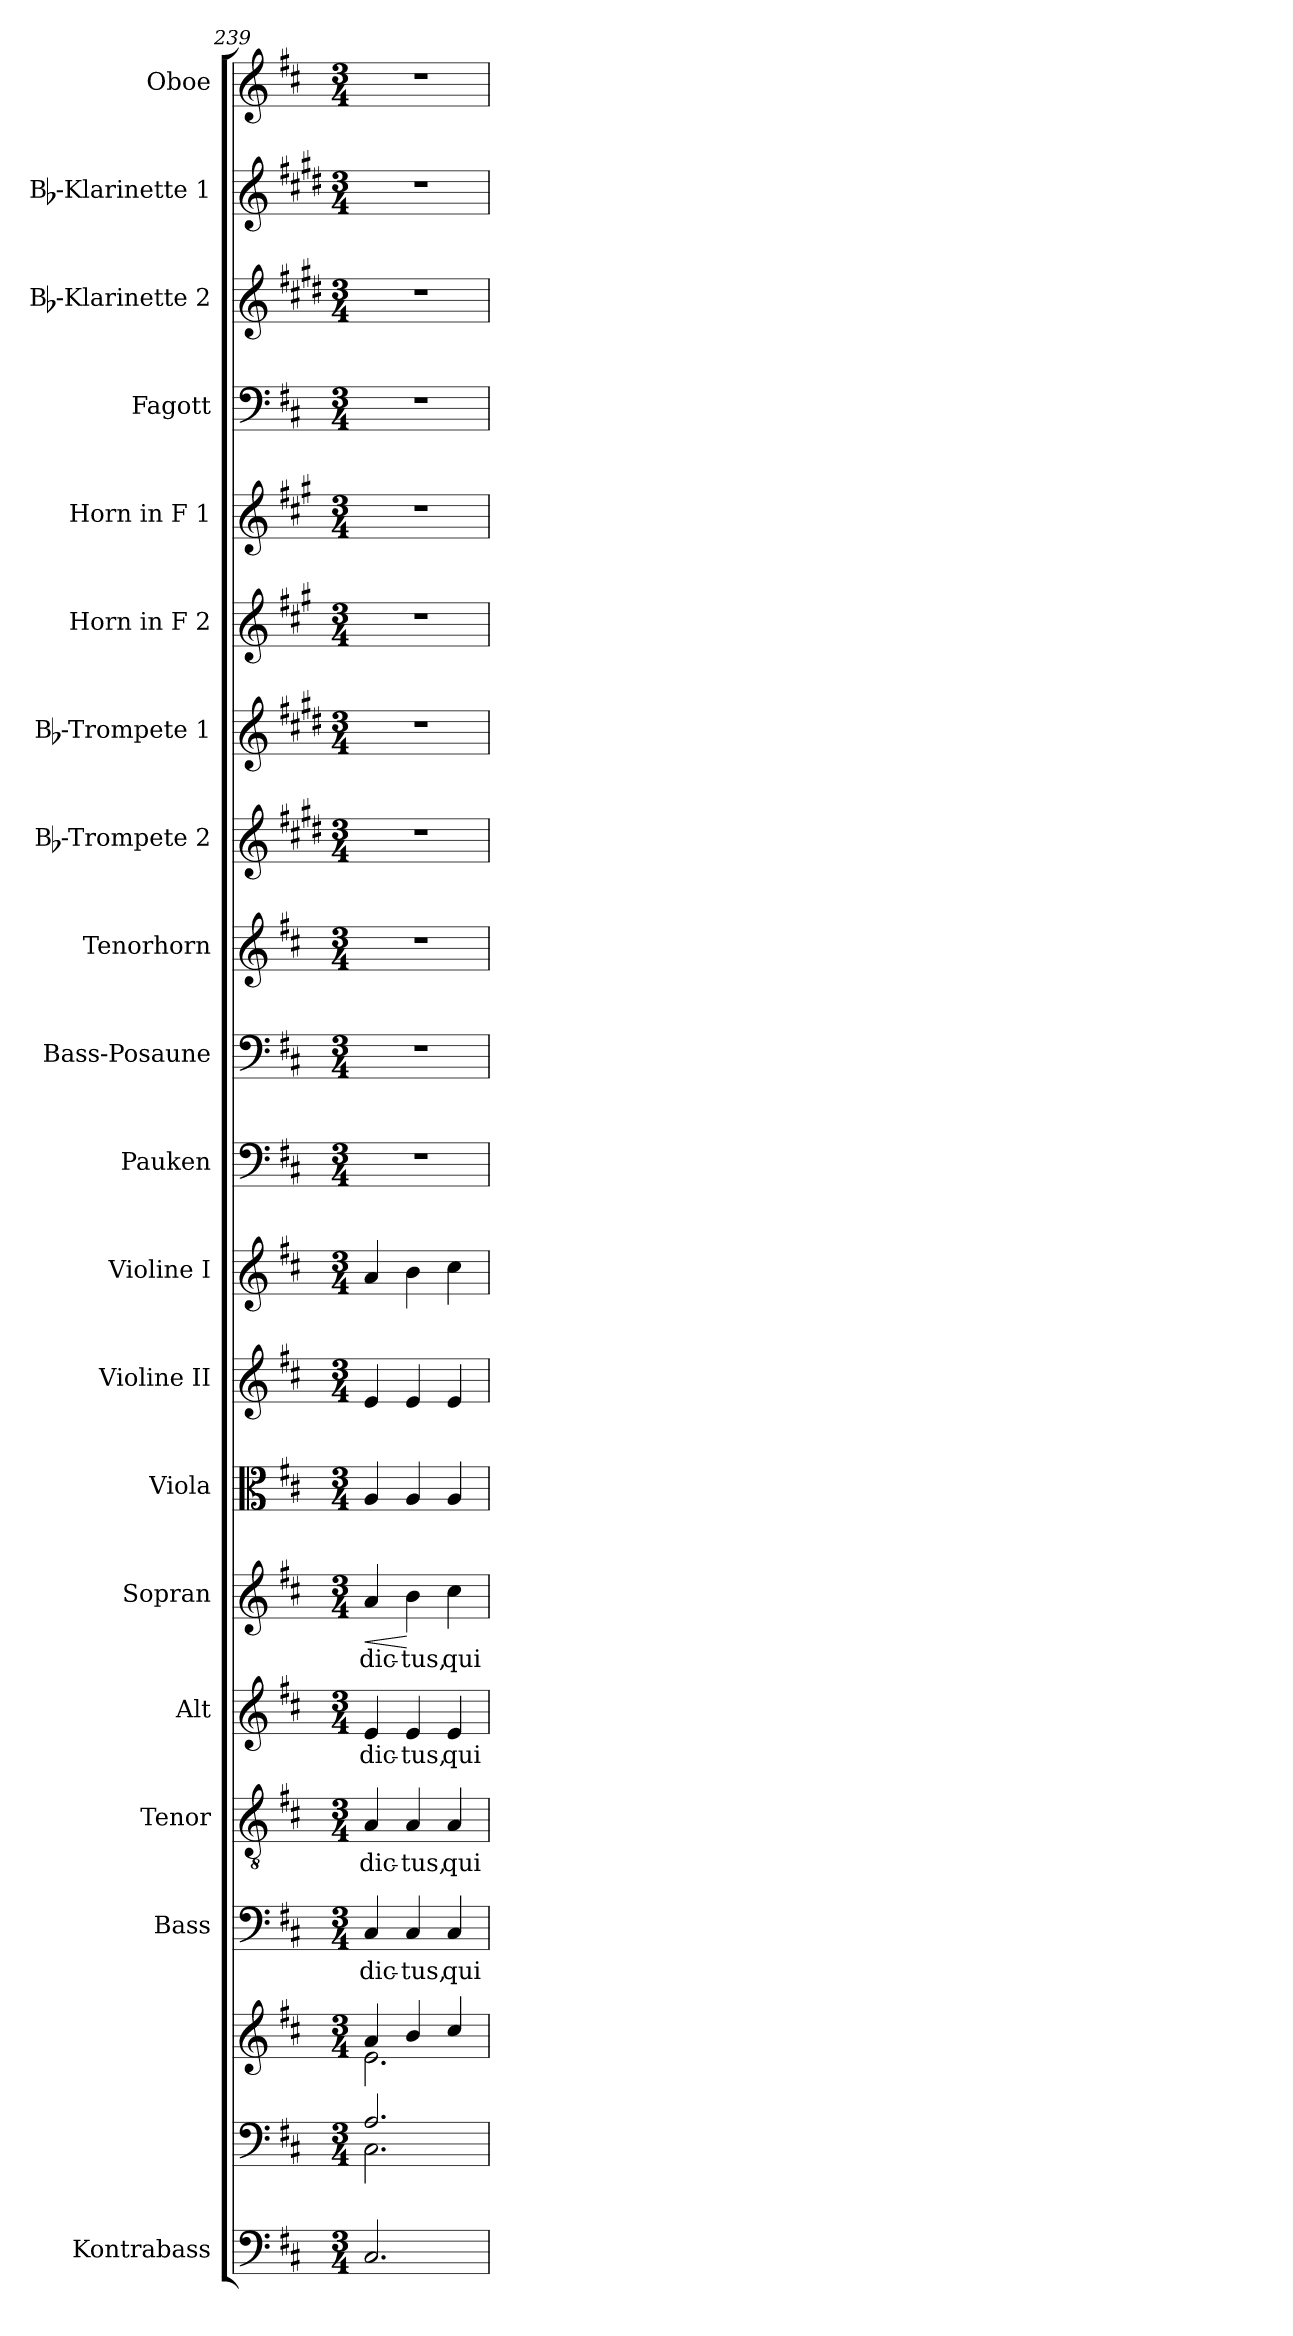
**kern	**kern	**kern	**kern	**text	**kern	**text	**kern	**text	**kern	**text	**dynam	**kern	**kern	**kern	**kern	**kern	**kern	**kern	**kern	**kern	**kern	**kern	**kern	**kern	**kern
*part20	*part19	*part19	*part18	*part18	*part17	*part17	*part16	*part16	*part15	*part15	*part15	*part14	*part13	*part12	*part11	*part10	*part9	*part8	*part7	*part6	*part5	*part4	*part3	*part2	*part1
*staff21	*staff20	*staff19	*staff18	*staff18	*staff17	*staff17	*staff16	*staff16	*staff15	*staff15	*staff15	*staff14	*staff13	*staff12	*staff11	*staff10	*staff9	*staff8	*staff7	*staff6	*staff5	*staff4	*staff3	*staff2	*staff1
*I"Kontrabass	*	*	*I"Bass	*	*I"Tenor	*	*I"Alt	*	*I"Sopran	*	*	*I"Viola	*I"Violine II	*I"Violine I	*I"Pauken	*I"Bass-Posaune	*I"Tenorhorn	*I"Bb-Trompete 2	*I"Bb-Trompete 1	*I"Horn in F 2	*I"Horn in F 1	*I"Fagott	*I"Bb-Klarinette 2	*I"Bb-Klarinette 1	*I"Oboe
*I'Kb.	*	*	*I'B.	*	*I'T.	*	*I'A.	*	*I'S.	*	*	*I'Vla.	*I'Vl. II	*I'Vl. I	*I'Pk.	*I'B. Pos.	*I'T. Hrn.	*I'Bb Trp. 2	*I'Bb Trp. 1	*	*	*I'Fg.	*I'Bb Kl. 2	*I'Bb Kl. 1	*I'Ob.
*clefF4	*clefF4	*clefG2	*clefF4	*	*clefGv2	*	*clefG2	*	*clefG2	*	*	*clefC3	*clefG2	*clefG2	*clefF4	*clefF4	*clefG2	*clefG2	*clefG2	*clefG2	*clefG2	*clefF4	*clefG2	*clefG2	*clefG2
*ITrd7c12	*	*	*	*	*	*	*	*	*	*	*	*	*	*	*	*	*ITrd8c14	*ITrd1c2	*ITrd1c2	*ITrd4c7	*ITrd4c7	*	*ITrd1c2	*ITrd1c2	*
*k[f#c#]	*k[f#c#]	*k[f#c#]	*k[f#c#]	*	*k[f#c#]	*	*k[f#c#]	*	*k[f#c#]	*	*	*k[f#c#]	*k[f#c#]	*k[f#c#]	*k[f#c#]	*k[f#c#]	*k[f#c#]	*k[f#c#]	*k[f#c#]	*k[f#c#]	*k[f#c#]	*k[f#c#]	*k[f#c#]	*k[f#c#]	*k[f#c#]
*D:	*D:	*D:	*D:	*	*D:	*	*D:	*	*D:	*	*	*D:	*D:	*D:	*D:	*D:	*D:	*D:	*D:	*D:	*D:	*D:	*D:	*D:	*D:
*M3/4	*M3/4	*M3/4	*M3/4	*	*M3/4	*	*M3/4	*	*M3/4	*	*	*M3/4	*M3/4	*M3/4	*M3/4	*M3/4	*M3/4	*M3/4	*M3/4	*M3/4	*M3/4	*M3/4	*M3/4	*M3/4	*M3/4
=239	=239	=239	=239	=239	=239	=239	=239	=239	=239	=239	=239	=239	=239	=239	=239	=239	=239	=239	=239	=239	=239	=239	=239	=239	=239
*	*^	*^	*	*	*	*	*	*	*	*	*	*	*	*	*	*	*	*	*	*	*	*	*	*	*
!	!	!	!	!	!	!LO:LY:b	!	!LO:LY:b	!	!LO:LY:b	!	!LO:LY:b	!LO:HP:b	!	!	!	!	!	!	!	!	!	!	!	!	!	!
2.CC#/	2.A/	2.C#\	4a/	2.e\	4C#/	-dic-	4A/	-dic-	4e/	-dic-	4a/	-dic-	<	4A/	4e/	4a/	2.r	2.r	2.r	2.r	2.r	2.r	2.r	2.r	2.r	2.r	2.r
!	!	!	!	!	!	!LO:LY:b	!	!LO:LY:b	!	!LO:LY:b	!	!LO:LY:b	!	!	!	!	!	!	!	!	!	!	!	!	!	!	!
.	.	.	4b/	.	4C#/	-tus,	4A/	-tus,	4e/	-tus,	4b\	-tus,	[	4A/	4e/	4b\	.	.	.	.	.	.	.	.	.	.	.
!	!	!	!	!	!	!LO:LY:b	!	!LO:LY:b	!	!LO:LY:b	!	!LO:LY:b	!	!	!	!	!	!	!	!	!	!	!	!	!	!	!
.	.	.	4cc#/	.	4C#/	qui	4A/	qui	4e/	qui	4cc#\	qui	.	4A/	4e/	4cc#\	.	.	.	.	.	.	.	.	.	.	.
*	*v	*v	*	*	*	*	*	*	*	*	*	*	*	*	*	*	*	*	*	*	*	*	*	*	*	*	*
*	*	*v	*v	*	*	*	*	*	*	*	*	*	*	*	*	*	*	*	*	*	*	*	*	*	*	*
=	=	=	=	=	=	=	=	=	=	=	=	=	=	=	=	=	=	=	=	=	=	=	=	=	=
*-	*-	*-	*-	*-	*-	*-	*-	*-	*-	*-	*-	*-	*-	*-	*-	*-	*-	*-	*-	*-	*-	*-	*-	*-	*-
